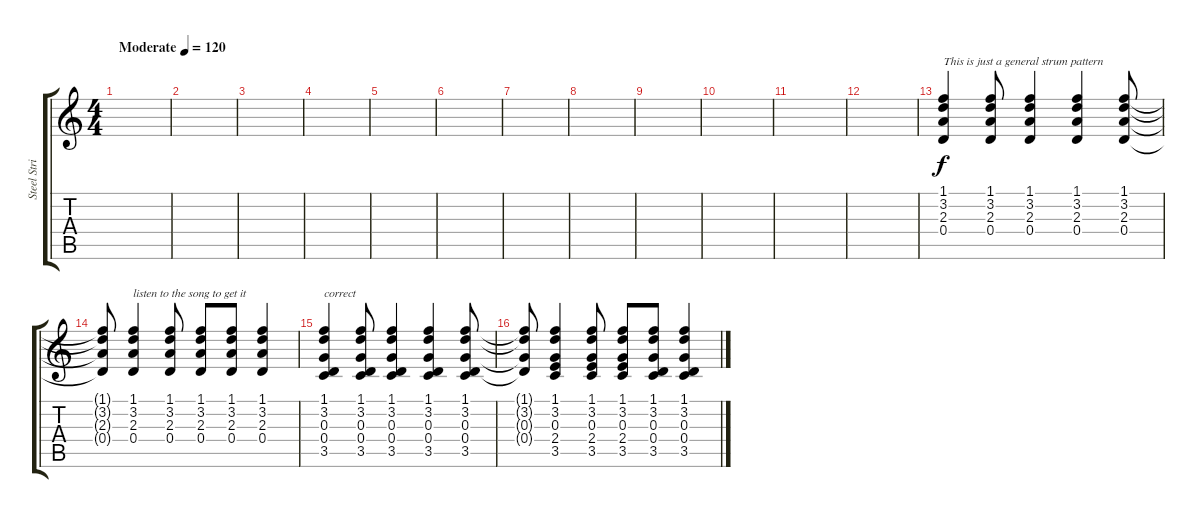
\track ("Steel String Guitar" "Steel Stri") {instrument acousticguitarsteel}
\staff {score tabs}
\tuning (E4 B3 G3 D3 A2 E2) {hide}
\ts (4 4)
\tempo (120 "Moderate")
\clef g2
\ks c
|
|
|
|
|
|
|
|
|
|
|
|
(1.1 3.2 2.3 0.4).4{txt "This is just a general strum pattern"} (1.1 3.2 2.3 0.4).8 (1.1 3.2 2.3 0.4).4 (1.1 3.2 2.3 0.4).4 (1.1 3.2 2.3 0.4).8 |
(1.1{t} 3.2{t} 2.3{t} 0.4{t}).8 (1.1 3.2 2.3 0.4).4{txt "listen to the song to get it"} (1.1 3.2 2.3 0.4).8 (1.1 3.2 2.3 0.4).8 (1.1 3.2 2.3 0.4).8 (1.1 3.2 2.3 0.4).4 |
(1.1 3.2 0.3 0.4 3.5).4{txt "correct"} (1.1 3.2 0.3 0.4 3.5).8 (1.1 3.2 0.3 0.4 3.5).4 (1.1 3.2 0.3 0.4 3.5).4 (1.1 3.2 0.3 0.4 3.5).8 |
(1.1{t} 3.2{t} 0.3{t} 0.4{t}).8 (1.1 3.2 0.3 2.4 3.5).4 (1.1 3.2 0.3 2.4 3.5).8 (1.1 3.2 0.3 2.4 3.5).8 (1.1 3.2 0.3 0.4 3.5).8 (1.1 3.2 0.3 0.4 3.5).4
